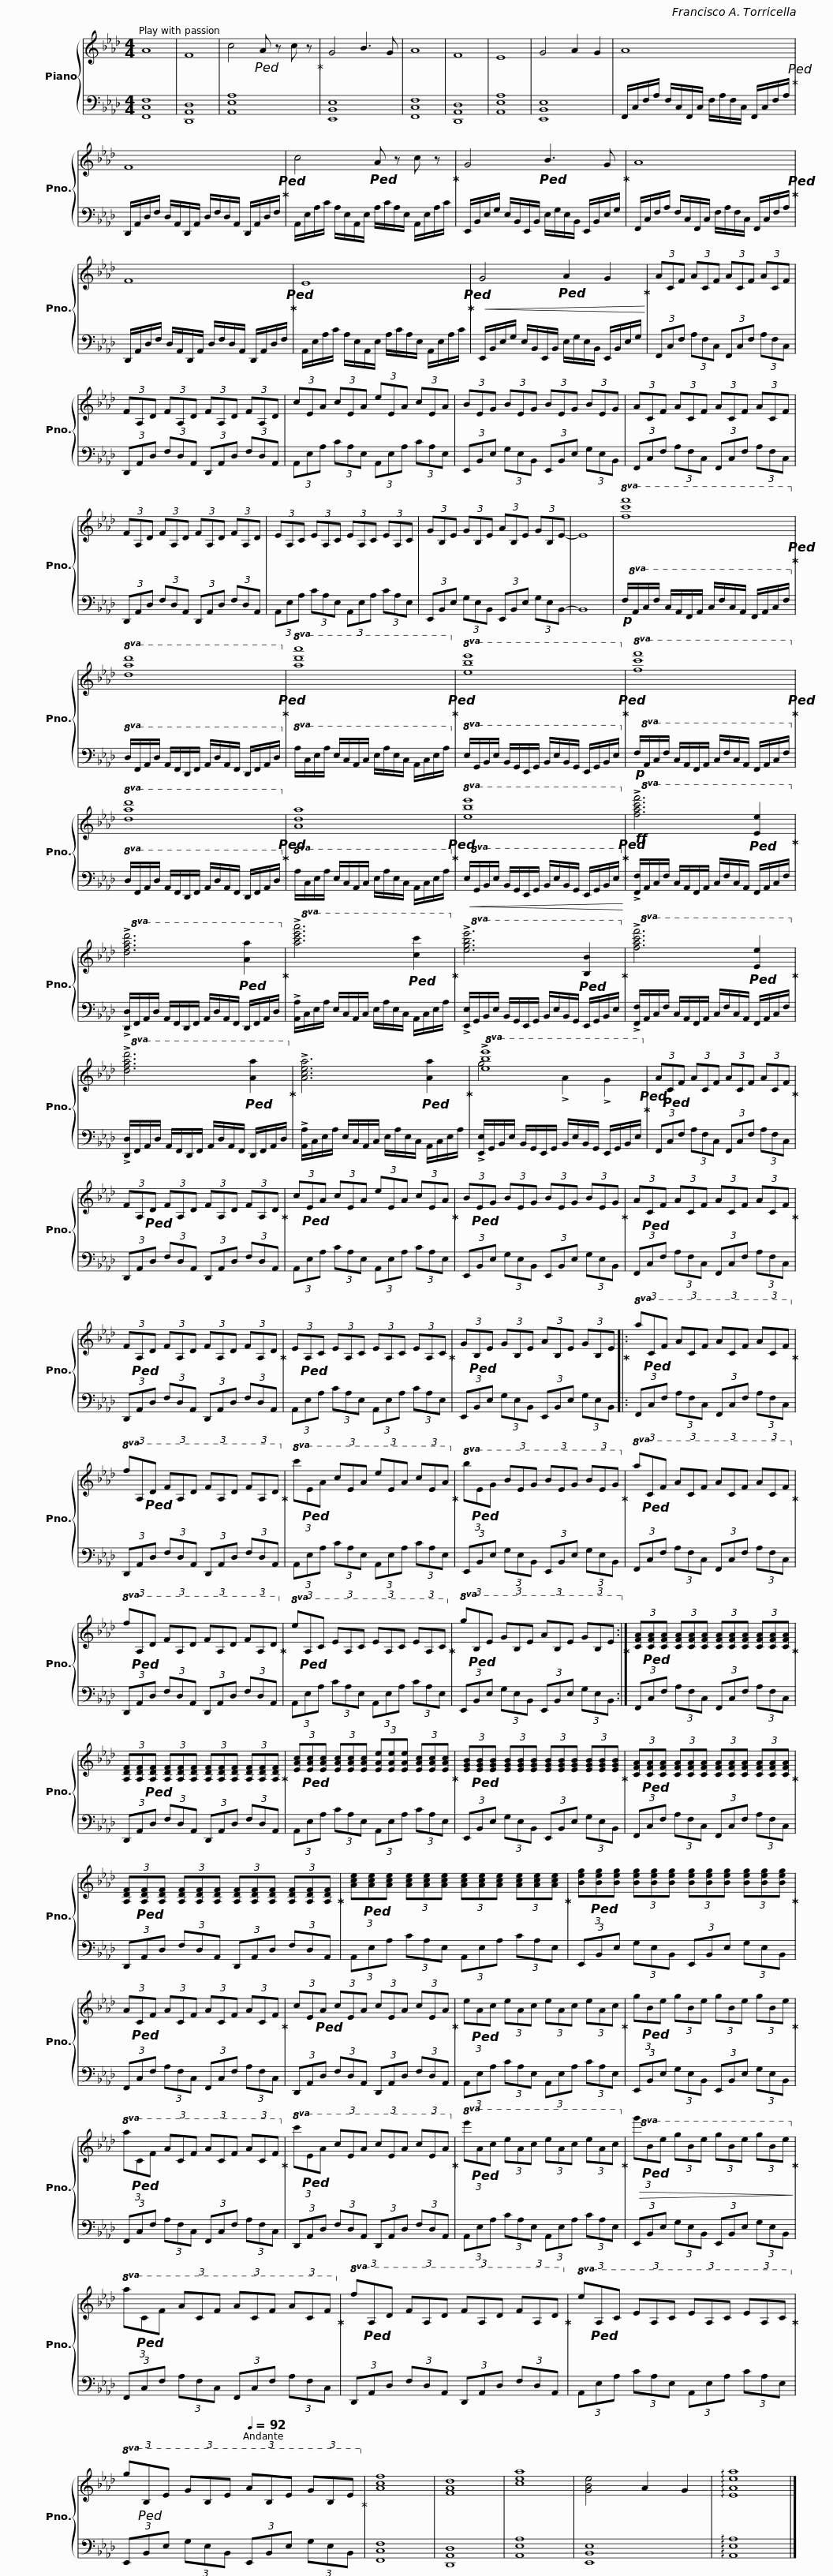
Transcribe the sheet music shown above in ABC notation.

X:1
%%score { ( 1 3 ) | 2 }
L:1/8
M:4/4
I:linebreak $
K:Ab
V:1 treble
V:3 treble
V:2 bass
V:1
 A8 | F8 | c4!ped! A z c z!ped-up! | G4 B3 G | A8 | %5
 F8 | E8 | G4 A2 G2 | A8!ped!!ped-up! |$ F8!ped!!ped-up! | %10
 c4!ped! A z c z!ped-up! |$ G4!ped! B3 G!ped-up! | A8!ped!!ped-up! |$ F8!ped!!ped-up! | E8!ped!!ped-up! |$ %15
!<(! G4!ped! A2 G2!<)!!ped-up! | (3ACF (3ACF (3ACF (3ACF | (3FA,D (3FA,D (3FA,D (3FA,D |$ (3cEA (3cEA (3eEA (3cEA | (3BEG (3BEG (3BEG (3BEG | %20
 (3ACF (3ACF (3ACF (3ACF |$ (3FA,D (3FA,D (3FA,D (3FA,D | (3EA,C (3EA,C (3EA,C (3EA,C | (3GB,E (3GB,E (3AB,E (3GB,E- | E8 |$ %25
!8va(! [fc'f']8!ped!!8va)!!ped-up! |!8va(! [dad']8!ped!!8va)!!ped-up! |$!8va(! [ad'a']8!ped!!8va)!!ped-up! |!8va(! [ebe']8!ped!!8va)!!ped-up! |$!8va(! [fc'f']8!ped!!8va)!!ped-up! | %30
!8va(! [dad']8!ped!!8va)!!ped-up! |$ [Ada]8!ped!!ped-up! |!8va(! [ebe']8!ped!!8va)!!ped-up! |$!ff!!8va(! !>![fac'f']6!ped! [ee']2!8va)!!ped-up! |!8va(! !>![dfad']6!ped! [aa']2!8va)!!ped-up! |$ %35
!8va(! !>![ac'e'a']6!ped! [c'c'']2!8va)!!ped-up! |!8va(! !>![egbe']6!ped! [Bb]2!8va)!!ped-up! |$!8va(! !>![fac'f']6!ped! [ee']2!8va)!!ped-up! |!8va(! !>![dfad']6!ped! [aa']2!8va)!!ped-up! |$ !>![Acea]6!ped! [Aa]2!ped-up! | %40
!8va(! !>![ebe']8!ped!!8va)!!ped-up! | (3A!ped!CF (3ACF (3ACF (3ACF!ped-up! |$ (3FA,!ped!D (3FA,D (3FA,D (3FA,D!ped-up! | (3c!ped!EA (3cEA (3eEA (3cEA!ped-up! | (3B!ped!EG (3BEG (3BEG (3BEG!ped-up! |$ %45
 (3A!ped!CF (3ACF (3ACF (3ACF!ped-up! | (3F!ped!A,D (3FA,D (3FA,D (3FA,D!ped-up! | (3E!ped!A,C (3EA,C (3EA,C (3EA,C!ped-up! |$ (3G!ped!B,E (3GB,E (3AB,E (3GB,E!ped-up! |:!8va(! (3a!ped!cf (3acf (3acf (3acf!8va)!!ped-up! | %50
!8va(! (3fA!ped!d (3fAd (3fAd (3fAd!8va)!!ped-up! |$!8va(! (3c'!ped!ea (3c'ea (3e'ea (3c'ea!8va)!!ped-up! |!8va(! (3b!ped!eg (3beg (3beg (3beg!8va)!!ped-up! |!8va(! (3a!ped!cf (3acf (3acf (3acf!8va)!!ped-up! |$!8va(! (3f!ped!Ad (3fAd (3fAd (3fAd!8va)!!ped-up! | %55
!8va(! (3e!ped!Ac (3eAc (3eAc (3eAc!8va)!!ped-up! |!8va(! (3g!ped!Be (3gBe (3aBe (3gBe!8va)!!ped-up! :|$ (3[CFA]!ped![CFA][CFA] (3[CFA][CFA][CFA] (3[CFA][CFA][CFA] (3[CFA][CFA][CFA]!ped-up! | (3[A,DF][A,DF]!ped![A,DF] (3[A,DF][A,DF][A,DF] (3[A,DF][A,DF][A,DF] (3[A,DF][A,DF][A,DF]!ped-up! | (3[EAc]!ped![EAc][EAc] (3[EAc][EAc][EAc] (3[EAe][EAe][EAe] (3[EAc][EAc][EAc]!ped-up! |$ %60
 (3[EGB]!ped![EGB][EGB] (3[EGB][EGB][EGB] (3[EGB][EGB][EGB] (3[EGB][EGB][EGB]!ped-up! | (3[CFA]!ped![CFA][CFA] (3[CFA][CFA][CFA] (3[CFA][CFA][CFA] (3[CFA][CFA][CFA]!ped-up! | (3[A,DF]!ped![A,DF][A,DF] (3[A,DF][A,DF][A,DF] (3[A,DF][A,DF][A,DF] (3[A,DF][A,DF][A,DF]!ped-up! |$ (3[Ace]!ped![Ace][Ace] (3[Ace][Ace][Ace] (3[Ace][Ace][Ace] (3[Ace][Ace][Ace]!ped-up! | (3[Beg]!ped![Beg][Beg] (3[Beg][Beg][Beg] (3[Beg][Beg][Beg] (3[Beg][Beg][Beg]!ped-up! | %65
 (3A!ped!CF (3ACF (3ACF (3ACF!ped-up! |$ (3cE!ped!A (3cEA (3cEA (3cEA!ped-up! | (3e!ped!Ac (3eAc (3eAc (3eAc!ped-up! | (3g!ped!Be (3gBe (3gBe (3gBe!ped-up! |$!8va(! (3a!ped!cf (3acf (3acf (3acf!8va)!!ped-up! | %70
!8va(! (3c'!ped!ea (3c'ea (3c'ea (3c'ea!8va)!!ped-up! |!8va(! (3e'!ped!ac' (3e'ac' (3e'ac' (3e'ac'!8va)!!ped-up! |$!8va(!!>(! (3g'!ped!be' (3g'be' (3g'be' (3g'be'!8va)!!>)!!ped-up! |!8va(! (3a!ped!cf (3acf (3acf (3acf!8va)!!ped-up! |!8va(! (3f!ped!Ad (3fAd (3fAd (3fAd!8va)!!ped-up! |$ %75
!8va(! (3e!ped!Ac (3eAc (3eAc (3eAc!8va)!!ped-up! |!8va(! (3g!ped!Be (3gBe[Q:1/4=92] (3aBe (3gBe!8va)!!ped-up! | [Acf]8 | [FAd]8 | [cea]8 | %80
 [GBe]4 A2 G2 | !arpeggio![EAea]8 |] %82
V:2
 [F,,C,F,]8 | [D,,A,,D,]8 | [A,,E,A,]8 | [E,,B,,E,]8 | [F,,C,F,]8 | %5
 [D,,A,,D,]8 | [A,,E,A,]8 | [E,,B,,E,]8 | F,,/C,/F,/A,/ F,/C,/F,,/C,/ F,/A,/F,/C,/ F,,/C,/F,/A,/ |$ D,,/A,,/D,/F,/ D,/A,,/D,,/A,,/ D,/F,/D,/A,,/ D,,/A,,/D,/F,/ | %10
 A,,/E,/A,/C/ A,/E,/A,,/E,/ A,/C/A,/E,/ A,,/E,/A,/C/ |$ E,,/B,,/E,/G,/ E,/B,,/E,,/B,,/ E,/G,/E,/B,,/ E,,/B,,/E,/G,/ | F,,/C,/F,/A,/ F,/C,/F,,/C,/ F,/A,/F,/C,/ F,,/C,/F,/A,/ |$ D,,/A,,/D,/F,/ D,/A,,/D,,/A,,/ D,/F,/D,/A,,/ D,,/A,,/D,/F,/ | A,,/E,/A,/C/ A,/E,/A,,/E,/ A,/C/A,/E,/ A,,/E,/A,/C/ |$ %15
 E,,/B,,/E,/G,/ E,/B,,/E,,/B,,/ E,/G,/E,/B,,/ E,,/B,,/E,/G,/ | (3F,,C,F, (3A,F,C, (3F,,C,F, (3A,F,C, | (3D,,A,,D, (3F,D,A,, (3D,,A,,D, (3F,D,A,, |$ (3A,,E,A, (3CA,E, (3A,,E,A, (3CA,E, | (3E,,B,,E, (3G,E,B,, (3E,,B,,E, (3G,E,B,, | %20
 (3F,,C,F, (3A,F,C, (3F,,C,F, (3A,F,C, |$ (3D,,A,,D, (3F,D,A,, (3D,,A,,D, (3F,D,A,, | (3A,,E,A, (3CA,E, (3A,,E,A, (3CA,E, | (3E,,B,,E, (3G,E,B,, (3E,,B,,E, (3G,E,B,,- | B,,8 |$ %25
!p!!8va(! F,/A,/C/F/ C/A,/F,/A,/ C/F/C/A,/ F,/A,/C/F/!8va)! |!8va(! D,/F,/A,/D/ A,/F,/D,/F,/ A,/D/A,/F,/ D,/F,/A,/D/!8va)! |$!8va(! A,/C/E/A/ E/C/A,/C/ E/A/E/C/ A,/C/E/A/!8va)! |!8va(! E,/G,/B,/E/ B,/G,/E,/G,/ B,/E/B,/G,/ E,/G,/B,/E/!8va)! |$!p!!8va(! F,/A,/C/F/ C/A,/F,/A,/ C/F/C/A,/ F,/A,/C/F/!8va)! | %30
!8va(! D,/F,/A,/D/ A,/F,/D,/F,/ A,/D/A,/F,/ D,/F,/A,/D/!8va)! |$!8va(! A,/C/E/A/ E/C/A,/C/ E/A/E/C/ A,/C/E/A/!8va)! |!8va(!!<(! E,/G,/B,/E/ B,/G,/E,/G,/ B,/E/B,/G,/ E,/G,/B,/E/!8va)!!<)! |$ !>![F,,F,]/A,,/C,/F,/ C,/A,,/F,,/A,,/ C,/F,/C,/A,,/ F,,/A,,/C,/F,/ | !>![D,,D,]/F,,/A,,/D,/ A,,/F,,/D,,/F,,/ A,,/D,/A,,/F,,/ D,,/F,,/A,,/D,/ |$ %35
 !>![A,,A,]/C,/E,/A,/ E,/C,/A,,/C,/ E,/A,/E,/C,/ A,,/C,/E,/A,/ | !>![E,,E,]/G,,/B,,/E,/ B,,/G,,/E,,/G,,/ B,,/E,/B,,/G,,/ E,,/G,,/B,,/E,/ |$ !>![F,,F,]/A,,/C,/F,/ C,/A,,/F,,/A,,/ C,/F,/C,/A,,/ F,,/A,,/C,/F,/ | !>![D,,D,]/F,,/A,,/D,/ A,,/F,,/D,,/F,,/ A,,/D,/A,,/F,,/ D,,/F,,/A,,/D,/ |$ !>![A,,A,]/C,/E,/A,/ E,/C,/A,,/C,/ E,/A,/E,/C,/ A,,/C,/E,/A,/ | %40
 !>![E,,E,]/G,,/B,,/E,/ B,,/G,,/E,,/G,,/ B,,/E,/B,,/G,,/ E,,/G,,/B,,/E,/ | (3F,,C,F, (3A,F,C, (3F,,C,F, (3A,F,C, |$ (3D,,A,,D, (3F,D,A,, (3D,,A,,D, (3F,D,A,, | (3A,,E,A, (3CA,E, (3A,,E,A, (3CA,E, | (3E,,B,,E, (3G,E,B,, (3E,,B,,E, (3G,E,B,, |$ %45
 (3F,,C,F, (3A,F,C, (3F,,C,F, (3A,F,C, | (3D,,A,,D, (3F,D,A,, (3D,,A,,D, (3F,D,A,, | (3A,,E,A, (3CA,E, (3A,,E,A, (3CA,E, |$ (3E,,B,,E, (3G,E,B,, (3E,,B,,E, (3G,E,B,, |: (3F,,C,F, (3A,F,C, (3F,,C,F, (3A,F,C, | %50
 (3D,,A,,D, (3F,D,A,, (3D,,A,,D, (3F,D,A,, |$ (3A,,E,A, (3CA,E, (3A,,E,A, (3CA,E, | (3E,,B,,E, (3G,E,B,, (3E,,B,,E, (3G,E,B,, | (3F,,C,F, (3A,F,C, (3F,,C,F, (3A,F,C, |$ (3D,,A,,D, (3F,D,A,, (3D,,A,,D, (3F,D,A,, | %55
 (3A,,E,A, (3CA,E, (3A,,E,A, (3CA,E, | (3E,,B,,E, (3G,E,B,, (3E,,B,,E, (3G,E,B,, :|$ (3F,,C,F, (3A,F,C, (3F,,C,F, (3A,F,C, | (3D,,A,,D, (3F,D,A,, (3D,,A,,D, (3F,D,A,, | (3A,,E,A, (3CA,E, (3A,,E,A, (3CA,E, |$ %60
 (3E,,B,,E, (3G,E,B,, (3E,,B,,E, (3G,E,B,, | (3F,,C,F, (3A,F,C, (3F,,C,F, (3A,F,C, | (3D,,A,,D, (3F,D,A,, (3D,,A,,D, (3F,D,A,, |$ (3A,,E,A, (3CA,E, (3A,,E,A, (3CA,E, | (3E,,B,,E, (3G,E,B,, (3E,,B,,E, (3G,E,B,, | %65
 (3F,,C,F, (3A,F,C, (3F,,C,F, (3A,F,C, |$ (3D,,A,,D, (3F,D,A,, (3D,,A,,D, (3F,D,A,, | (3A,,E,A, (3CA,E, (3A,,E,A, (3CA,E, | (3E,,B,,E, (3G,E,B,, (3E,,B,,E, (3G,E,B,, |$ (3F,,C,F, (3A,F,C, (3F,,C,F, (3A,F,C, | %70
 (3D,,A,,D, (3F,D,A,, (3D,,A,,D, (3F,D,A,, | (3A,,E,A, (3CA,E, (3A,,E,A, (3CA,E, |$ (3E,,B,,E, (3G,E,B,, (3E,,B,,E, (3G,E,B,, | (3F,,C,F, (3A,F,C, (3F,,C,F, (3A,F,C, | (3D,,A,,D, (3F,D,A,, (3D,,A,,D, (3F,D,A,, |$ %75
 (3A,,E,A, (3CA,E, (3A,,E,A, (3CA,E, | (3E,,B,,E, (3G,E,B,, (3E,,B,,E, (3G,E,B,, | [F,,C,F,]8 | [D,,A,,D,]8 | [A,,E,A,]8 | %80
 [E,,B,,E,]8 | !arpeggio![A,,E,A,]8 |] %82
V:3
 x8 | x8 | x8 | x8 | x8 | %5
 x8 | x8 | x8 | x8 |$ x8 | %10
 x8 |$ x8 | x8 |$ x8 | x8 |$ %15
 x8 | x8 | x8 |$ x8 | x8 | %20
 x8 |$ x8 | x8 | x8 | x8 |$ %25
!8va(! x8!8va)! |!8va(! x8!8va)! |$!8va(! x8!8va)! |!8va(! x8!8va)! |$!8va(! x8!8va)! | %30
!8va(! x8!8va)! |$ x8 |!8va(! x8!8va)! |$!8va(! x8!8va)! |!8va(! x8!8va)! |$ %35
!8va(! x8!8va)! |!8va(! x8!8va)! |$!8va(! x8!8va)! |!8va(! x8!8va)! |$ x8 | %40
!8va(! g4 !>!a2 !>!g2!8va)! | x8 |$ x8 | x8 | x8 |$ %45
 x8 | x8 | x8 |$ x8 |:!8va(! x8!8va)! | %50
!8va(! x8!8va)! |$!8va(! x8!8va)! |!8va(! x8!8va)! |!8va(! x8!8va)! |$!8va(! x8!8va)! | %55
!8va(! x8!8va)! |!8va(! x8!8va)! :|$ x8 | x8 | x8 |$ %60
 x8 | x8 | x8 |$ x8 | x8 | %65
 x8 |$ x8 | x8 | x8 |$!8va(! x8!8va)! | %70
!8va(! x8!8va)! |!8va(! x8!8va)! |$!8va(! x8!8va)! |!8va(! x8!8va)! |!8va(! x8!8va)! |$ %75
!8va(! x8!8va)! |!8va(! x8!8va)! | x8 | x8 | x8 | %80
 x8 | x8 |] %82
